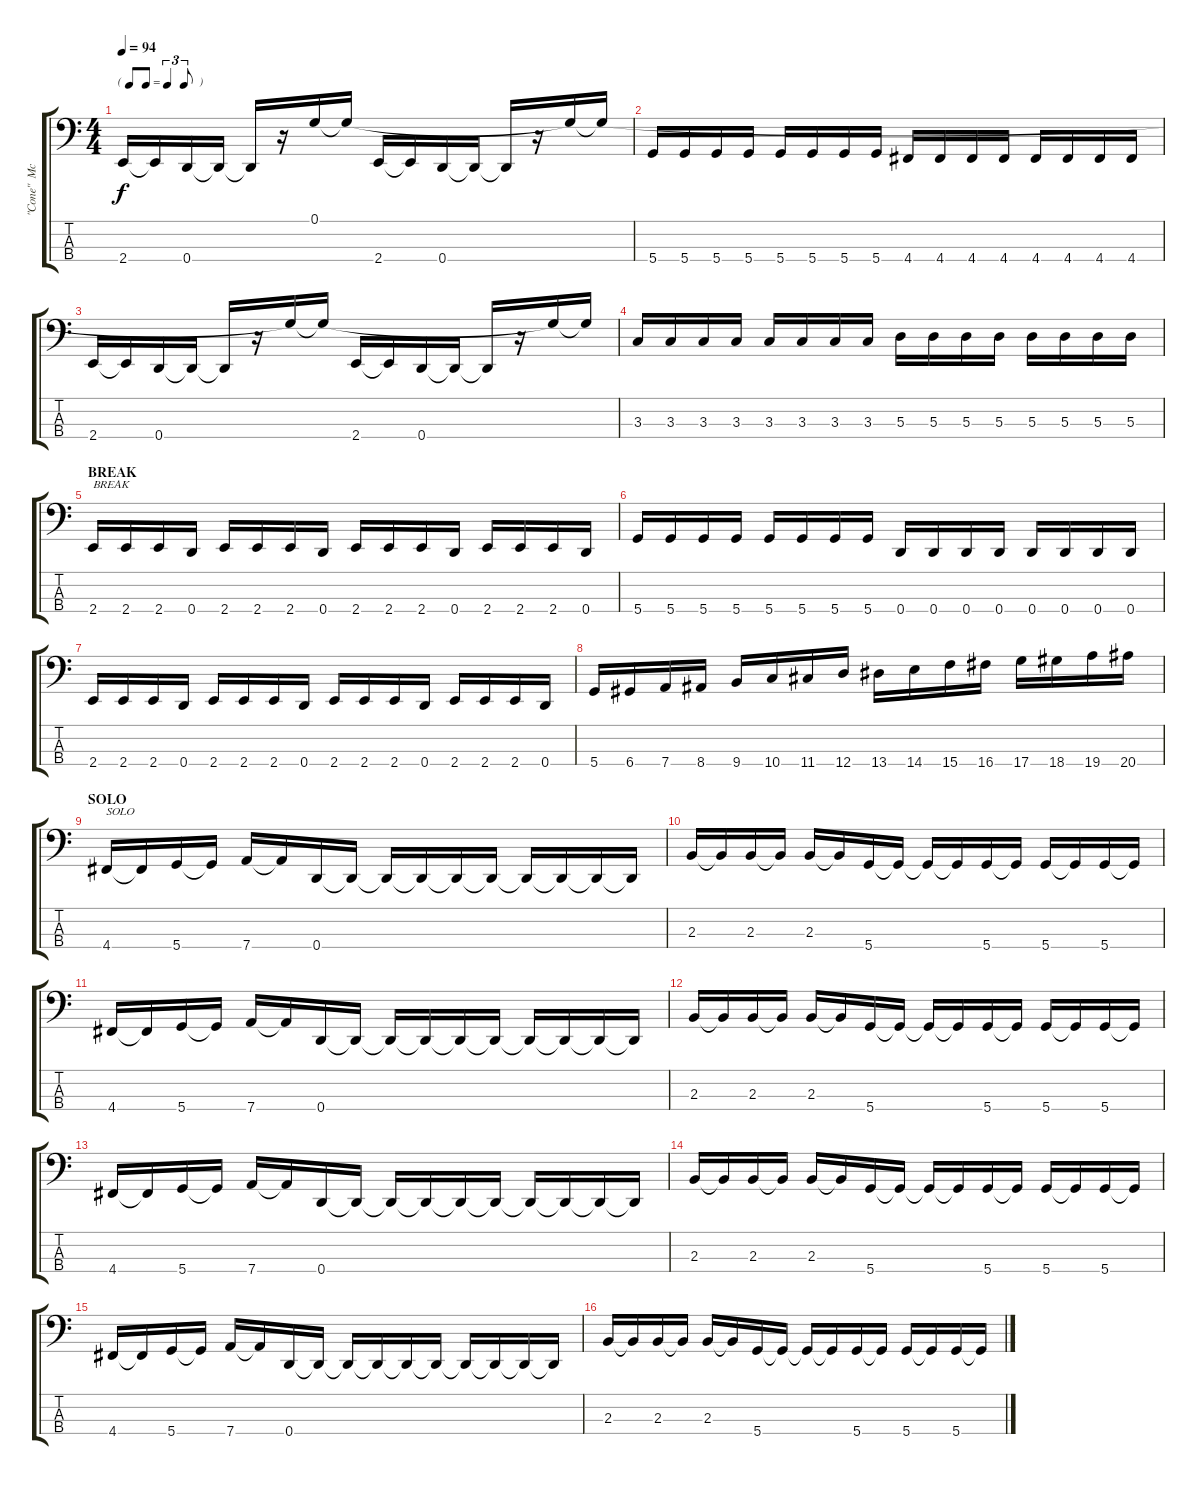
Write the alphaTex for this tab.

\track ("\"Cone\"  McCaslin                 (bass)" "\"Cone\"  Mc") {instrument electricbasspick}
\staff {score tabs}
\tuning (G2 D2 A1 D1) {hide}
\ts (4 4)
\tf triplet8th
\tempo 94
\clef f4
\ks c
2.4.16{dy f} 2.4{t}.16 0.4.16 0.4{t}.16 0.4{t}.16 r.16 0.1{t}.16 0.1{t}.16 2.4.16 2.4{t}.16 0.4.16 0.4{t}.16 0.4{t}.16 r.16 0.1{t}.16 0.1{t}.16 |
5.4.16 5.4.16 5.4.16 5.4.16 5.4.16 5.4.16 5.4.16 5.4.16 4.4.16 4.4.16 4.4.16 4.4.16 4.4.16 4.4.16 4.4.16 4.4.16 |
2.4.16 2.4{t}.16 0.4.16 0.4{t}.16 0.4{t}.16 r.16 0.1{t}.16 0.1{t}.16 2.4.16 2.4{t}.16 0.4.16 0.4{t}.16 0.4{t}.16 r.16 0.1{t}.16 0.1{t}.16 |
3.3.16 3.3.16 3.3.16 3.3.16 3.3.16 3.3.16 3.3.16 3.3.16 5.3.16 5.3.16 5.3.16 5.3.16 5.3.16 5.3.16 5.3.16 5.3.16 |
\section ("" "BREAK")
2.4.16{txt "BREAK"} 2.4.16 2.4.16 0.4.16 2.4.16 2.4.16 2.4.16 0.4.16 2.4.16 2.4.16 2.4.16 0.4.16 2.4.16 2.4.16 2.4.16 0.4.16 |
5.4.16 5.4.16 5.4.16 5.4.16 5.4.16 5.4.16 5.4.16 5.4.16 0.4.16 0.4.16 0.4.16 0.4.16 0.4.16 0.4.16 0.4.16 0.4.16 |
2.4.16 2.4.16 2.4.16 0.4.16 2.4.16 2.4.16 2.4.16 0.4.16 2.4.16 2.4.16 2.4.16 0.4.16 2.4.16 2.4.16 2.4.16 0.4.16 |
5.4.16 6.4.16 7.4.16 8.4.16 9.4.16 10.4.16 11.4.16 12.4.16 13.4.16 14.4.16 15.4.16 16.4.16 17.4.16 18.4.16 19.4.16 20.4.16 |
\section ("" "SOLO")
4.4.16{txt "SOLO"} 4.4{t}.16 5.4.16 5.4{t}.16 7.4.16 7.4{t}.16 0.4.16 0.4{t}.16 0.4{t}.16 0.4{t}.16 0.4{t}.16 0.4{t}.16 0.4{t}.16 0.4{t}.16 0.4{t}.16 0.4{t}.16 |
2.3.16 2.3{t}.16 2.3.16 2.3{t}.16 2.3.16 2.3{t}.16 5.4.16 5.4{t}.16 5.4{t}.16 5.4{t}.16 5.4.16 5.4{t}.16 5.4.16 5.4{t}.16 5.4.16 5.4{t}.16 |
4.4.16 4.4{t}.16 5.4.16 5.4{t}.16 7.4.16 7.4{t}.16 0.4.16 0.4{t}.16 0.4{t}.16 0.4{t}.16 0.4{t}.16 0.4{t}.16 0.4{t}.16 0.4{t}.16 0.4{t}.16 0.4{t}.16 |
2.3.16 2.3{t}.16 2.3.16 2.3{t}.16 2.3.16 2.3{t}.16 5.4.16 5.4{t}.16 5.4{t}.16 5.4{t}.16 5.4.16 5.4{t}.16 5.4.16 5.4{t}.16 5.4.16 5.4{t}.16 |
4.4.16 4.4{t}.16 5.4.16 5.4{t}.16 7.4.16 7.4{t}.16 0.4.16 0.4{t}.16 0.4{t}.16 0.4{t}.16 0.4{t}.16 0.4{t}.16 0.4{t}.16 0.4{t}.16 0.4{t}.16 0.4{t}.16 |
2.3.16 2.3{t}.16 2.3.16 2.3{t}.16 2.3.16 2.3{t}.16 5.4.16 5.4{t}.16 5.4{t}.16 5.4{t}.16 5.4.16 5.4{t}.16 5.4.16 5.4{t}.16 5.4.16 5.4{t}.16 |
4.4.16 4.4{t}.16 5.4.16 5.4{t}.16 7.4.16 7.4{t}.16 0.4.16 0.4{t}.16 0.4{t}.16 0.4{t}.16 0.4{t}.16 0.4{t}.16 0.4{t}.16 0.4{t}.16 0.4{t}.16 0.4{t}.16 |
2.3.16 2.3{t}.16 2.3.16 2.3{t}.16 2.3.16 2.3{t}.16 5.4.16 5.4{t}.16 5.4{t}.16 5.4{t}.16 5.4.16 5.4{t}.16 5.4.16 5.4{t}.16 5.4.16 5.4{t}.16
